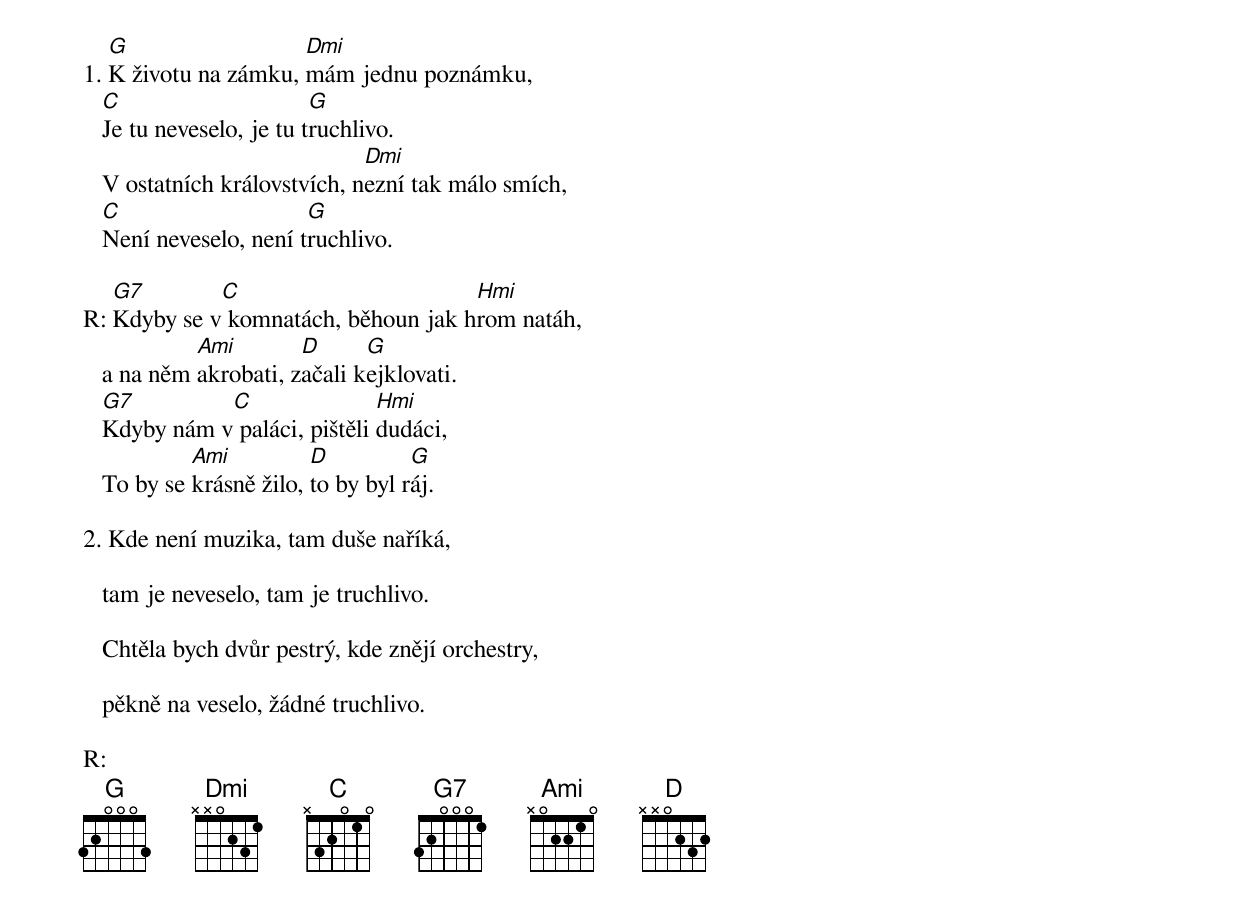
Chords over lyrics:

   G                  Dmi
1. K životu na zámku, mám jednu poznámku,
   C                      G
   Je tu neveselo, je tu truchlivo.
                              Dmi
   V ostatních královstvích, nezní tak málo smích,
   C                    G
   Není neveselo, není truchlivo.

   G7        C                       Hmi
R: Kdyby se v komnatách, běhoun jak hrom natáh,
            Ami        D      G
   a na něm akrobati, začali kejklovati.
   G7         C                Hmi
   Kdyby nám v paláci, pištěli dudáci,
            Ami          D          G
   To by se krásně žilo, to by byl ráj.

2. Kde není muzika, tam duše naříká,

   tam je neveselo, tam je truchlivo.

   Chtěla bych dvůr pestrý, kde znějí orchestry,

   pěkně na veselo, žádné truchlivo.

R:
